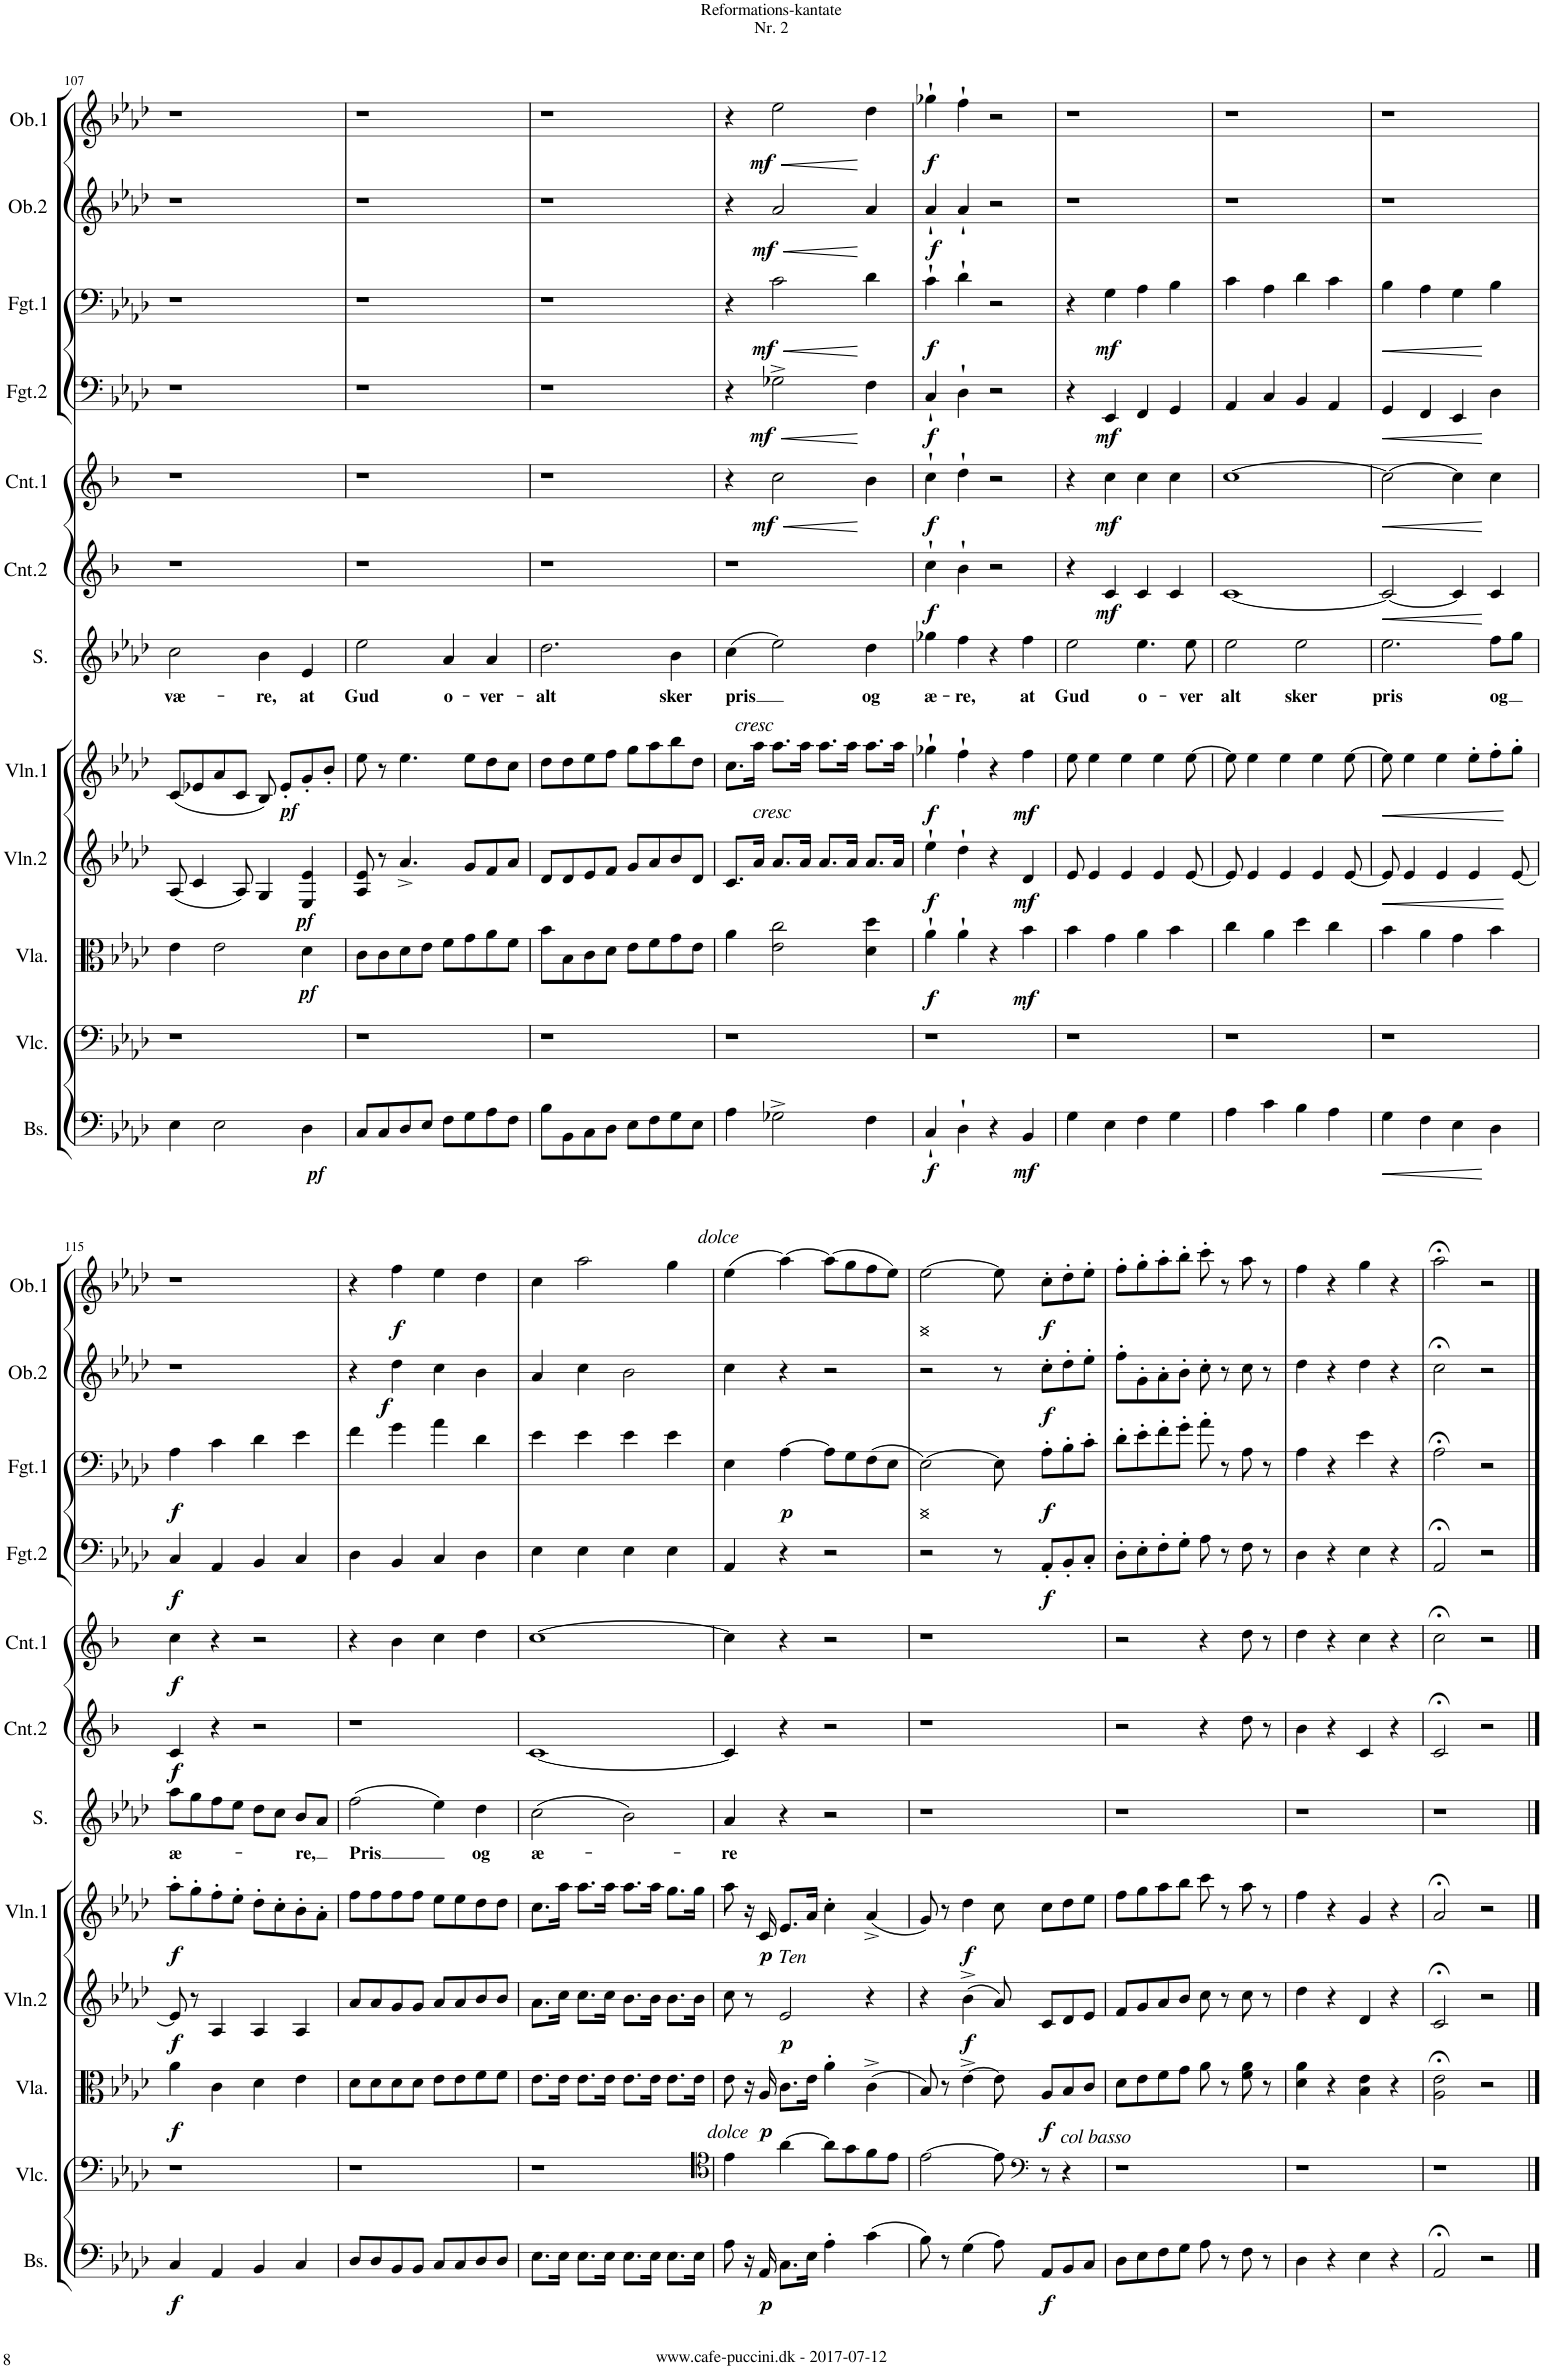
**kern	**dynam	**kern	**kern	**dynam	**kern	**dynam	**kern	**dynam	**kern	**kern	**dynam	**kern	**text	**kern	**dynam	**kern	**dynam	**kern	**dynam	**kern	**dynam	**kern	**dynam	**kern	**dynam
*part13	*part13	*part12	*part11	*part11	*part10	*part10	*part9	*part9	*part8	*part8	*part8	*part7	*part7	*part6	*part6	*part5	*part5	*part4	*part4	*part3	*part3	*part2	*part2	*part1	*part1
*staff14	*staff14	*staff13	*staff12	*staff12	*staff11	*staff11	*staff10	*staff10	*staff9	*staff8	*staff8/9	*staff7	*staff7	*staff6	*staff6	*staff5	*staff5	*staff4	*staff4	*staff3	*staff3	*staff2	*staff2	*staff1	*staff1
*I"Basso	*	*I"Violoncello	*I"Viola	*	*I"Violino 2	*	*I"Violino 1	*	*I"Piano	*	*	*I"Soprano	*	*I"Corno 2 (Eb)	*	*I"Corno 1 (Eb)	*	*I"Fagotto 2	*	*I"Fagotto 1	*	*I"Oboe 2	*	*I"Oboe 1	*
*I'Bs.	*	*I'Vlc.	*I'Vla.	*	*I'Vln.2	*	*I'Vln.1	*	*I'Pno.	*	*	*I'S.	*	*	*	*	*	*I'Fgt.2	*	*I'Fgt.1	*	*I'Ob.2	*	*I'Ob.1	*
!!LO:PB:g=z
*clefF4	*	*clefF4	*clefC3	*	*clefG2	*	*clefG2	*	*clefF4	*clefG2	*	*clefG2	*	*clefG2	*	*clefG2	*	*clefF4	*	*clefF4	*	*clefG2	*	*clefG2	*
*Trd7c12	*	*	*	*	*	*	*	*	*	*	*	*	*	*Trd-2c-3	*	*Trd-2c-3	*	*	*	*	*	*	*	*	*
*k[b-e-a-d-]	*	*k[b-e-a-d-]	*k[b-e-a-d-]	*	*k[b-e-a-d-]	*	*k[b-e-a-d-]	*	*k[b-e-a-d-]	*k[b-e-a-d-]	*	*k[b-e-a-d-]	*	*k[b-]	*	*k[b-]	*	*k[b-e-a-d-]	*	*k[b-e-a-d-]	*	*k[b-e-a-d-]	*	*k[b-e-a-d-]	*
*A-:	*	*A-:	*A-:	*	*A-:	*	*A-:	*	*A-:	*A-:	*	*A-:	*	*F:	*	*F:	*	*A-:	*	*A-:	*	*A-:	*	*A-:	*
*M4/4	*	*M4/4	*M4/4	*	*M4/4	*	*M4/4	*	*M4/4	*M4/4	*	*M4/4	*	*M4/4	*	*M4/4	*	*M4/4	*	*M4/4	*	*M4/4	*	*M4/4	*
*met(c)	*	*met(c)	*met(c)	*	*met(c)	*	*met(c)	*	*met(c)	*met(c)	*	*met(c)	*	*met(c)	*	*met(c)	*	*met(c)	*	*met(c)	*	*met(c)	*	*met(c)	*
=107	=107	=107	=107	=107	=107	=107	=107	=107	=107	=107	=107	=107	=107	=107	=107	=107	=107	=107	=107	=107	=107	=107	=107	=107	=107
*	*	*	*	*	*	*	*^	*	*	*^	*	*	*	*	*	*	*	*	*	*	*	*	*	*	*
!	!	!	!	!	!	!	!	!	!	!	!	!	!	!	!LO:LY:b	!	!	!	!	!	!	!	!	!	!	!	!
4E-\	.	1r	4e-\	.	(8A-/	.	(8c/L	2..ryy	.	4E-	8cL	8A-	.	2cc\	væ-	1r	.	1r	.	1r	.	1r	.	1r	.	1r	.
.	.	.	.	.	4c/	.	8e-X/	.	.	.	8e-X	4c	.	.	.	.	.	.	.	.	.	.	.	.	.	.	.
2E-\	.	.	2e-\	.	.	.	8a-/	.	.	2E-	8a-	.	.	.	.	.	.	.	.	.	.	.	.	.	.	.	.
.	.	.	.	.	8A-/)	.	8c/J	.	.	.	8cJ	8A-	.	.	.	.	.	.	.	.	.	.	.	.	.	.	.
!	!	!	!	!	!	!	!	!	!	!	!	!	!	!	!LO:LY:b	!	!	!	!	!	!	!	!	!	!	!	!
.	.	.	.	.	4G/	.	8B-/)	.	.	.	8B-L	4.G	.	4b-\	-re,	.	.	.	.	.	.	.	.	.	.	.	.
!	!	!	!	!	!	!	!LO:TX:b:Bi:t=pf	!	!	!	!	!	!	!	!	!	!	!	!	!	!	!	!	!	!	!	!
.	.	.	.	.	.	.	8e-'/L	.	.	.	8e-	.	.	.	.	.	.	.	.	.	.	.	.	.	.	.	.
!	!	!	!	!	!LO:TX:b:Bi:t=pf	!	!	!	!	!	!	!	!	!	!	!	!	!	!	!	!	!	!	!	!	!	!
!	!	!	!LO:TX:b:Bi:t=pf	!	!	!	!	!	!	!	!	!	!	!	!	!	!	!	!	!	!	!	!	!	!	!	!
!LO:TX:b:Bi:t=pf	!	!	!	!	!	!	!	!	!	!	!	!	!	!	!	!	!	!	!	!	!	!	!	!	!	!	!
!	!	!	!	!	!	!	!	!	!	!	!	!	!	!	!LO:LY:b	!	!	!	!	!	!	!	!	!	!	!	!
4D-\	.	.	4d-\	.	4E-/ 4e-/	.	8g'/	.	.	4D-	8g	.	.	4e-/	at	.	.	.	.	.	.	.	.	.	.	.	.
.	.	.	.	.	.	.	8b-'/J	8ryy	.	.	8b-J	8ryy	.	.	.	.	.	.	.	.	.	.	.	.	.	.	.
=108	=108	=108	=108	=108	=108	=108	=108	=108	=108	=108	=108	=108	=108	=108	=108	=108	=108	=108	=108	=108	=108	=108	=108	=108	=108	=108	=108
!	!	!	!	!	!	!	!	!	!	!	!	!	!	!	!LO:LY:b	!	!	!	!	!	!	!	!	!	!	!	!
*	*	*	*	*	*	*	*v	*v	*	*	*v	*v	*	*	*	*	*	*	*	*	*	*	*	*	*	*	*
8C/L	.	1r	8c\L	.	8A-/ 8e-/	.	8ee-\	.	8CCL	8ee-	.	2ee-\	Gud	1r	.	1r	.	1r	.	1r	.	1r	.	1r	.
8C/	.	.	8c\	.	8r	.	8r	.	8C	8r	.	.	.	.	.	.	.	.	.	.	.	.	.	.	.
8D-/	.	.	8d-\	.	4.a-^/	.	4.ee-\	.	8D-	4.a- 4.ee-	.	.	.	.	.	.	.	.	.	.	.	.	.	.	.
8E-/J	.	.	8e-\J	.	.	.	.	.	8E-J	.	.	.	.	.	.	.	.	.	.	.	.	.	.	.	.
!	!	!	!	!	!	!	!	!	!	!	!	!	!LO:LY:b	!	!	!	!	!	!	!	!	!	!	!	!
8F\L	.	.	8f\L	.	.	.	.	.	8FL	.	.	4a-/	o-	.	.	.	.	.	.	.	.	.	.	.	.
8G\	.	.	8g\	.	8g/L	.	8ee-\L	.	8G	8g 8ee-L	.	.	.	.	.	.	.	.	.	.	.	.	.	.	.
!	!	!	!	!	!	!	!	!	!	!	!	!	!LO:LY:b	!	!	!	!	!	!	!	!	!	!	!	!
8A-\	.	.	8a-\	.	8f/	.	8dd-\	.	8A-	8f 8dd-	.	4a-/	-ver-	.	.	.	.	.	.	.	.	.	.	.	.
8F\J	.	.	8f\J	.	8a-/J	.	8cc\J	.	8FJ	8a- 8ccJ	.	.	.	.	.	.	.	.	.	.	.	.	.	.	.
=109	=109	=109	=109	=109	=109	=109	=109	=109	=109	=109	=109	=109	=109	=109	=109	=109	=109	=109	=109	=109	=109	=109	=109	=109	=109
!	!	!	!	!	!	!	!	!	!	!	!	!	!LO:LY:b	!	!	!	!	!	!	!	!	!	!	!	!
8B-\L	.	1r	8b-\L	.	8d-/L	.	8dd-\L	.	8B-L	8d- 8dd-L	.	2.dd-\	-alt	1r	.	1r	.	1r	.	1r	.	1r	.	1r	.
8BB-\	.	.	8B-\	.	8d-/	.	8dd-\	.	8BB-	8d- 8dd-	.	.	.	.	.	.	.	.	.	.	.	.	.	.	.
8C\	.	.	8c\	.	8e-/	.	8ee-\	.	8C	8e- 8ee-	.	.	.	.	.	.	.	.	.	.	.	.	.	.	.
8D-\J	.	.	8d-\J	.	8f/J	.	8ff\J	.	8D-J	8f 8ffJ	.	.	.	.	.	.	.	.	.	.	.	.	.	.	.
8E-\L	.	.	8e-\L	.	8g/L	.	8gg\L	.	8E-L	8g 8ggL	.	.	.	.	.	.	.	.	.	.	.	.	.	.	.
8F\	.	.	8f\	.	8a-/	.	8aa-\	.	8F	8a- 8aa-	.	.	.	.	.	.	.	.	.	.	.	.	.	.	.
!	!	!	!	!	!	!	!	!	!	!	!	!	!LO:LY:b	!	!	!	!	!	!	!	!	!	!	!	!
8G\	.	.	8g\	.	8b-/	.	8bb-\	.	8G	8b- 8bb-	.	4b-\	sker	.	.	.	.	.	.	.	.	.	.	.	.
8E-\J	.	.	8e-\J	.	8d-/J	.	8dd-\J	.	8E-J	8d- 8dd-J	.	.	.	.	.	.	.	.	.	.	.	.	.	.	.
=110	=110	=110	=110	=110	=110	=110	=110	=110	=110	=110	=110	=110	=110	=110	=110	=110	=110	=110	=110	=110	=110	=110	=110	=110	=110
!	!	!	!	!	!	!	!	!	!	!	!	!	!LO:LY:b	!	!	!	!	!	!	!	!	!	!	!	!
4A-\	.	1r	4a-\	.	8.c/L	.	8.cc\L	.	4A-	8.c 8.ccL	.	(4cc\	pris	1r	.	4r	.	4r	.	4r	.	4r	.	4r	.
!	!	!	!	!	!	!	!	!	!	!LO:TX:a:i:t=cresc	!	!	!	!	!	!	!	!	!	!	!	!	!	!	!
!	!	!	!	!	!	!	!LO:TX:a:i:t=cresc	!	!	!	!	!	!	!	!	!	!	!	!	!	!	!	!	!	!
!	!	!	!	!	!LO:TX:a:i:t=cresc	!	!	!	!	!	!	!	!	!	!	!	!	!	!	!	!	!	!	!	!
.	.	.	.	.	16a-/Jk	.	16aa-\Jk	.	.	16a- 16aa-Jk	.	.	.	.	.	.	.	.	.	.	.	.	.	.	.
!	!	!	!	!	!	!	!	!	!	!	!	!	!	!	!	!	!LO:HP:b	!	!LO:HP:b	!	!LO:HP:b	!	!LO:HP:b	!	!LO:HP:b
!	!	!	!	!	!	!	!	!	!	!	!	!	!	!	!	!	!LO:DY:n=1:b	!	!LO:DY:n=1:b	!	!LO:DY:n=1:b	!	!LO:DY:n=1:b	!	!LO:DY:n=1:b
2G-X^\	.	.	2e-\ 2cc\	.	8.a-/L	.	8.aa-\L	.	2G-X 2A- 2cn	8.a- 8.aa-L	.	2ee-\)	.	.	.	2cc\	< mf	2G-X^\	< mf	2c\	< mf	2a-/	< mf	2ee-\	< mf
.	.	.	.	.	16a-/Jk	.	16aa-\Jk	.	.	16a- 16aa-Jk	.	.	.	.	.	.	.	.	.	.	.	.	.	.	.
.	.	.	.	.	8.a-/L	.	8.aa-\L	.	.	8.a- 8.aa-L	.	.	.	.	.	.	.	.	.	.	.	.	.	.	.
.	.	.	.	.	16a-/Jk	.	16aa-\Jk	.	.	16a- 16aa-Jk	.	.	.	.	.	.	.	.	.	.	.	.	.	.	.
!	!	!	!	!	!	!	!	!	!	!	!	!	!LO:LY:b	!	!	!	!	!	!	!	!	!	!	!	!
4F\	.	.	4d-\ 4dd-\	.	8.a-/L	.	8.aa-\L	.	4F 4A- 4d-	8.a- 8.aa-L	.	4dd-\	og	.	.	4b-\	[	4F\	[	4d-\	[	4a-/	[	4dd-\	[
.	.	.	.	.	16a-/Jk	.	16aa-\Jk	.	.	16a- 16aa-Jk	.	.	.	.	.	.	.	.	.	.	.	.	.	.	.
=111	=111	=111	=111	=111	=111	=111	=111	=111	=111	=111	=111	=111	=111	=111	=111	=111	=111	=111	=111	=111	=111	=111	=111	=111	=111
!	!LO:DY:b	!	!	!LO:DY:b	!	!LO:DY:b	!	!LO:DY:b	!	!	!LO:DY:b	!	!LO:LY:b	!	!LO:DY:b	!	!LO:DY:b	!	!LO:DY:b	!	!LO:DY:b	!	!LO:DY:b	!	!LO:DY:b
4C`/	f	1r	4a-`\	f	4ee-`\	f	4gg-X`\	f	4C 4c	4a- 4ee- 4gg-X	f	4gg-X\	æ-	4cc`\	f	4cc`\	f	4C`/	f	4c`\	f	4a-`/	f	4gg-X`\	f
!	!	!	!	!	!	!	!	!	!	!	!	!	!LO:LY:b	!	!	!	!	!	!	!	!	!	!	!	!
4D-`\	.	.	4a-`\	.	4dd-`\	.	4ff`\	.	4D- 4d-	4a- 4dd- 4ff	.	4ff\	-re,	4b-`\	.	4dd`\	.	4D-`\	.	4d-`\	.	4a-`/	.	4ff`\	.
4r	.	.	4r	.	4r	.	4r	.	4r	4r	.	4r	.	2r	.	2r	.	2r	.	2r	.	2r	.	2r	.
!	!LO:DY:b	!	!	!LO:DY:b	!	!LO:DY:b	!	!LO:DY:b	!	!	!LO:DY:b	!	!LO:LY:b	!	!	!	!	!	!	!	!	!	!	!	!
4BB-/	mf	.	4b-\	mf	4d-/	mf	4ff\	mf	4BB- 4B-	4dd- 4ff	mf	4ff\	at	.	.	.	.	.	.	.	.	.	.	.	.
=112	=112	=112	=112	=112	=112	=112	=112	=112	=112	=112	=112	=112	=112	=112	=112	=112	=112	=112	=112	=112	=112	=112	=112	=112	=112
!	!	!	!	!	!	!	!	!	!	!	!	!	!LO:LY:b	!	!	!	!	!	!	!	!	!	!	!	!
4G\	.	1r	4b-\	.	8e-/	.	8ee-\	.	4G 4B-	8e- 8ee-	.	2ee-\	Gud	4r	.	4r	.	4r	.	4r	.	1r	.	1r	.
.	.	.	.	.	4e-/	.	4ee-\	.	.	4e- 4ee-	.	.	.	.	.	.	.	.	.	.	.	.	.	.	.
!	!	!	!	!	!	!	!	!	!	!	!	!	!	!	!LO:DY:b	!	!LO:DY:b	!	!LO:DY:b	!	!LO:DY:b	!	!	!	!
4E-\	.	.	4g\	.	.	.	.	.	4E- 4G	.	.	.	.	4c/	mf	4cc\	mf	4EE-/	mf	4G\	mf	.	.	.	.
.	.	.	.	.	4e-/	.	4ee-\	.	.	4e- 4ee-	.	.	.	.	.	.	.	.	.	.	.	.	.	.	.
!	!	!	!	!	!	!	!	!	!	!	!	!	!LO:LY:b	!	!	!	!	!	!	!	!	!	!	!	!
4F\	.	.	4a-\	.	.	.	.	.	4F 4A-	.	.	4.ee-\	o-	4c/	.	4cc\	.	4FF/	.	4A-\	.	.	.	.	.
.	.	.	.	.	4e-/	.	4ee-\	.	.	4e- 4ee-	.	.	.	.	.	.	.	.	.	.	.	.	.	.	.
4G\	.	.	4b-\	.	.	.	.	.	4G 4B-	.	.	.	.	4c/	.	4cc\	.	4GG/	.	4B-\	.	.	.	.	.
!	!	!	!	!	!	!	!	!	!	!	!	!	!LO:LY:b	!	!	!	!	!	!	!	!	!	!	!	!
.	.	.	.	.	[8e-/	.	[8ee-\	.	.	[8e- [8ee-	.	8ee-\	-ver	.	.	.	.	.	.	.	.	.	.	.	.
=113	=113	=113	=113	=113	=113	=113	=113	=113	=113	=113	=113	=113	=113	=113	=113	=113	=113	=113	=113	=113	=113	=113	=113	=113	=113
!	!	!	!	!	!	!	!	!	!	!LO:TX:a:i:t=cresc	!	!	!	!	!	!	!	!	!	!	!	!	!	!	!
!	!	!	!	!	!	!	!	!	!	!	!	!	!LO:LY:b	!	!	!	!	!	!	!	!	!	!	!	!
4A-\	.	1r	4cc\	.	8e-/]	.	8ee-\]	.	4A- 4c	8e-] 8ee-]L	.	2ee-\	alt	[1c	.	[1cc	.	4AA-/	.	4c\	.	1r	.	1r	.
.	.	.	.	.	4e-/	.	4ee-\	.	.	8ee-	.	.	.	.	.	.	.	.	.	.	.	.	.	.	.
4c\	.	.	4a-\	.	.	.	.	.	4c	8a-	.	.	.	.	.	.	.	4C/	.	4A-\	.	.	.	.	.
.	.	.	.	.	4e-/	.	4ee-\	.	.	8ee-J	.	.	.	.	.	.	.	.	.	.	.	.	.	.	.
!	!	!	!	!	!	!	!	!	!	!	!	!	!LO:LY:b	!	!	!	!	!	!	!	!	!	!	!	!
4B-\	.	.	4dd-\	.	.	.	.	.	4B-	8dd-L	.	2ee-\	sker	.	.	.	.	4BB-/	.	4d-\	.	.	.	.	.
.	.	.	.	.	4e-/	.	4ee-\	.	.	8ee-	.	.	.	.	.	.	.	.	.	.	.	.	.	.	.
4A-\	.	.	4cc\	.	.	.	.	.	4A-	8cc	.	.	.	.	.	.	.	4AA-/	.	4c\	.	.	.	.	.
.	.	.	.	.	[8e-/	.	[8ee-\	.	.	8ee-J	.	.	.	.	.	.	.	.	.	.	.	.	.	.	.
=114	=114	=114	=114	=114	=114	=114	=114	=114	=114	=114	=114	=114	=114	=114	=114	=114	=114	=114	=114	=114	=114	=114	=114	=114	=114
!	!LO:HP:b	!	!	!	!	!LO:HP:b	!	!LO:HP:b	!	!	!	!	!LO:LY:b	!	!LO:HP:b	!	!LO:HP:b	!	!LO:HP:b	!	!LO:HP:b	!	!	!	!
*	*	*	*	*	*	*	*	*	*^	*	*	*	*	*	*	*	*	*	*	*	*	*	*	*	*
4G\	<	1r	4b-\	.	8e-/]	<	8ee-\]	<	4e-	4G	8b-L	.	2.ee-\	pris	2c/_	<	2cc\_	<	4GG/	<	4B-\	<	1r	.	1r	.
.	.	.	.	.	4e-/	.	4ee-\	.	.	.	8ee-	.	.	.	.	.	.	.	.	.	.	.	.	.	.	.
4F\	.	.	4a-\	.	.	.	.	.	2e-	4F	8a-	.	.	.	.	.	.	.	4FF/	.	4A-\	.	.	.	.	.
.	.	.	.	.	4e-/	.	4ee-\	.	.	.	8ee-J	.	.	.	.	.	.	.	.	.	.	.	.	.	.	.
4E-\	.	.	4g\	.	.	.	.	.	.	4E-	8gL	.	.	.	4c/]	.	4cc\]	.	4EE-/	.	4G\	.	.	.	.	.
.	.	.	.	.	4e-/	.	8ee-'\L	.	.	.	8ee-	.	.	.	.	.	.	.	.	.	.	.	.	.	.	.
!	!	!	!	!	!	!	!	!	!	!	!	!	!	!LO:LY:b	!	!	!	!	!	!	!	!	!	!	!	!
4D-\	[	.	4b-\	.	.	.	8ff'\	.	4e-	4d-	8ff	.	8ff\L	og	4c/	[	4cc\	[	4D-\	[	4B-\	[	.	.	.	.
.	.	.	.	.	[8e-/	[	8gg'\J	[	.	.	8ggJ	.	8gg\J	.	.	.	.	.	.	.	.	.	.	.	.	.
*	*	*	*	*	*	*	*	*	*v	*v	*	*	*	*	*	*	*	*	*	*	*	*	*	*	*	*
!!LO:LB:g=z
=115	=115	=115	=115	=115	=115	=115	=115	=115	=115	=115	=115	=115	=115	=115	=115	=115	=115	=115	=115	=115	=115	=115	=115	=115	=115
!	!LO:DY:b	!	!	!LO:DY:b	!	!LO:DY:b	!	!LO:DY:b	!	!	!	!	!LO:LY:b	!	!LO:DY:b	!	!LO:DY:b	!	!LO:DY:b	!	!LO:DY:b	!	!	!	!
4C/	f	1r	4a-\	f	8e-/]	f	8aa-'\L	f	4c 4e-	8aa-L	.	8aa-\L	æ-	4c/	f	4cc\	f	4C/	f	4A-\	f	1r	.	1r	.
.	.	.	.	.	8r	.	8gg'\	.	.	8gg	.	8gg\	.	.	.	.	.	.	.	.	.	.	.	.	.
4AA-/	.	.	4c\	.	4A-/	.	8ff'\	.	4A- 4c	8ff	.	8ff\	.	4r	.	4r	.	4AA-/	.	4c\	.	.	.	.	.
.	.	.	.	.	.	.	8ee-'\J	.	.	8ee-J	.	8ee-\J	.	.	.	.	.	.	.	.	.	.	.	.	.
4BB-/	.	.	4d-\	.	4A-/	.	8dd-'\L	.	4B- 4d-	8dd-L	.	8dd-\L	.	2r	.	2r	.	4BB-/	.	4d-\	.	.	.	.	.
.	.	.	.	.	.	.	8cc'\	.	.	8cc	.	8cc\J	.	.	.	.	.	.	.	.	.	.	.	.	.
!	!	!	!	!	!	!	!	!	!	!	!	!	!LO:LY:b	!	!	!	!	!	!	!	!	!	!	!	!
4C/	.	.	4e-\	.	4A-/	.	8b-'\	.	4c 4e-	8b-	.	8b-/L	-re,	.	.	.	.	4C/	.	4e-\	.	.	.	.	.
.	.	.	.	.	.	.	8a-'\J	.	.	8a-J	.	8a-/J	.	.	.	.	.	.	.	.	.	.	.	.	.
=116	=116	=116	=116	=116	=116	=116	=116	=116	=116	=116	=116	=116	=116	=116	=116	=116	=116	=116	=116	=116	=116	=116	=116	=116	=116
!	!	!	!	!	!	!	!	!	!	!	!	!	!LO:LY:b	!	!	!	!	!	!	!	!	!	!	!	!
8D-/L	.	1r	8d-\L	.	8a-/L	.	8ff\L	.	8d- 8fL	8a- 8ffL	.	(2ff\	Pris	1r	.	4r	.	4D-\	.	4f\	.	4r	.	4r	.
8D-/	.	.	8d-\	.	8a-/	.	8ff\	.	8d- 8f	8a- 8ff	.	.	.	.	.	.	.	.	.	.	.	.	.	.	.
!	!	!	!	!	!	!	!	!	!	!	!	!	!	!	!	!	!	!	!	!	!	!	!LO:DY:b	!	!LO:DY:b
8BB-/	.	.	8d-\	.	8g/	.	8ff\	.	8B- 8d-	8g 8ff	.	.	.	.	.	4b-\	.	4BB-/	.	4g\	.	4dd-\	f	4ff\	f
8BB-/J	.	.	8d-\J	.	8g/J	.	8ff\J	.	8B- 8d-J	8g 8ffJ	.	.	.	.	.	.	.	.	.	.	.	.	.	.	.
8C/L	.	.	8e-\L	.	8a-/L	.	8ee-\L	.	8c 8e-L	8a- 8ee-L	.	4ee-\)	.	.	.	4cc\	.	4C/	.	4a-\	.	4cc\	.	4ee-\	.
8C/	.	.	8e-\	.	8a-/	.	8ee-\	.	8c 8e-	8a- 8ee-	.	.	.	.	.	.	.	.	.	.	.	.	.	.	.
!	!	!	!	!	!	!	!	!	!	!	!	!	!LO:LY:b	!	!	!	!	!	!	!	!	!	!	!	!
8D-/	.	.	8f\	.	8b-/	.	8dd-\	.	8d- 8f	8b- 8dd-	.	4dd-\	og	.	.	4dd\	.	4D-\	.	4d-\	.	4b-\	.	4dd-\	.
8D-/J	.	.	8f\J	.	8b-/J	.	8dd-\J	.	8d- 8fJ	8b- 8dd-J	.	.	.	.	.	.	.	.	.	.	.	.	.	.	.
=117	=117	=117	=117	=117	=117	=117	=117	=117	=117	=117	=117	=117	=117	=117	=117	=117	=117	=117	=117	=117	=117	=117	=117	=117	=117
!	!	!	!	!	!	!	!	!	!	!	!	!	!LO:LY:b	!	!	!	!	!	!	!	!	!	!	!	!
8.E-\L	.	1r	8.e-\L	.	8.a-\L	.	8.cc\L	.	8.E- 8.e-L	8.a- 8.ccL	.	(2cc\	æ-	[1c	.	[1cc	.	4E-\	.	4e-\	.	4a-/	.	4cc\	.
16E-\Jk	.	.	16e-\Jk	.	16cc\Jk	.	16aa-\Jk	.	16E- 16e-Jk	16a- 16aa-Jk	.	.	.	.	.	.	.	.	.	.	.	.	.	.	.
8.E-\L	.	.	8.e-\L	.	8.cc\L	.	8.aa-\L	.	8.E- 8.e-L	8.a- 8.aa-L	.	.	.	.	.	.	.	4E-\	.	4e-\	.	4cc\	.	2aa-\	.
16E-\Jk	.	.	16e-\Jk	.	16cc\Jk	.	16aa-\Jk	.	16E- 16e-Jk	16a- 16aa-Jk	.	.	.	.	.	.	.	.	.	.	.	.	.	.	.
8.E-\L	.	.	8.e-\L	.	8.b-\L	.	8.aa-\L	.	8.E- 8.e-L	8.g 8.aa-L	.	2b-\)	.	.	.	.	.	4E-\	.	4e-\	.	2b-\	.	.	.
16E-\Jk	.	.	16e-\Jk	.	16b-\Jk	.	16aa-\Jk	.	16E- 16e-Jk	16g 16aa-Jk	.	.	.	.	.	.	.	.	.	.	.	.	.	.	.
8.E-\L	.	.	8.e-\L	.	8.b-\L	.	8.gg\L	.	8.E- 8.e-L	8.g 8.ggL	.	.	.	.	.	.	.	4E-\	.	4e-\	.	.	.	4gg\	.
16E-\Jk	.	.	16e-\Jk	.	16b-\Jk	.	16gg\Jk	.	16E- 16e-Jk	16g 16ggJk	.	.	.	.	.	.	.	.	.	.	.	.	.	.	.
=118	=118	=118	=118	=118	=118	=118	=118	=118	=118	=118	=118	=118	=118	=118	=118	=118	=118	=118	=118	=118	=118	=118	=118	=118	=118
*	*	*clefC4	*	*	*	*	*	*	*	*	*	*	*	*	*	*	*	*	*	*	*	*	*	*	*
*	*	*	*	*	*	*	*	*	*	*^	*	*	*	*	*	*	*	*	*	*	*	*	*	*	*
!	!	!	!	!	!	!	!	!	!	!	!	!	!	!	!	!	!	!	!	!	!	!	!	!	!LO:TX:a:i:t=dolce	!
!	!	!	!	!	!	!	!	!	!	!LO:TX:a:i:t=dolce	!	!	!	!	!	!	!	!	!	!	!	!	!	!	!	!
!	!	!LO:TX:a:i:t=dolce	!	!	!	!	!	!	!	!	!	!	!	!	!	!	!	!	!	!	!	!	!	!	!	!
!	!	!	!	!	!	!	!	!	!	!	!	!	!	!LO:LY:b	!	!	!	!	!	!	!	!	!	!	!	!
8A-\	.	4e-\	8e-\	.	8cc\	.	8aa-\	.	8.A-L	4ee-	[2a- 2cc [2cc	.	4a-/	-re	4c/]	.	4cc\]	.	4AA-/	.	4E-\	.	4cc\	.	(4ee-\	.
16r	.	.	16r	.	8r	.	16r	.	.	.	.	.	.	.	.	.	.	.	.	.	.	.	.	.	.	.
!	!LO:DY:b	!	!	!LO:DY:b	!	!	!	!LO:DY:b	!	!	!	!	!	!	!	!	!	!	!	!	!	!	!	!	!	!
16AA-/	p	.	16A-/	p	.	.	16c/	p	16AA-Jk	.	.	.	.	.	.	.	.	.	.	.	.	.	.	.	.	.
!	!	!	!	!	!LO:TX:a:i:t=Ten	!	!	!	!	!	!	!	!	!	!	!	!	!	!	!	!	!	!	!	!	!
!	!	!	!	!	!	!LO:DY:b	!	!	!	!	!	!	!	!	!	!	!	!	!	!	!	!LO:DY:b	!	!	!	!
8.C\L	.	[4a-\	8.c\L	.	2e-/	p	8.e-/L	.	8.CL	4aa-	.	.	4r	.	4r	.	4r	.	4r	.	[4A-\	p	4r	.	[4aa-\)	.
16E-\Jk	.	.	16e-\Jk	.	.	.	16a-/Jk	.	16E-Jk	.	.	.	.	.	.	.	.	.	.	.	.	.	.	.	.	.
4A-'\	.	8a-\L]	4a-'\	.	.	.	4cc'\	.	4A-	8aa-L	8a-] 8cc]	.	2r	.	2r	.	2r	.	2r	.	8A-\L]	.	2r	.	(8aa-\L]	.
.	.	8g\	.	.	.	.	.	.	.	8gg	8r	.	.	.	.	.	.	.	.	.	8G\	.	.	.	8gg\	.
(4c\	.	8f\	(4c^\	.	4r	.	(4a-^/	.	4c	8ff	4a-	.	.	.	.	.	.	.	.	.	(8F\	.	.	.	8ff\	.
.	.	8e-\J	.	.	.	.	.	.	.	8ee-J	.	.	.	.	.	.	.	.	.	.	8E-\J	.	.	.	8ee-\J)	.
*	*	*	*	*	*	*	*	*	*	*v	*v	*	*	*	*	*	*	*	*	*	*	*	*	*	*	*
=119	=119	=119	=119	=119	=119	=119	=119	=119	=119	=119	=119	=119	=119	=119	=119	=119	=119	=119	=119	=119	=119	=119	=119	=119	=119
!	!	!	!	!	!	!	!	!	!	!	!	!	!	!	!	!	!	!	!	!	!LO:HP:b	!	!	!	!
!	!	!	!	!	!	!	!	!	!	!	!	!	!	!	!	!	!	!	!	!	!LO:HP:n=1:b	!	!	!	!LO:HP:b
!	!	!	!	!	!	!	!	!	!	!	!	!	!	!	!	!	!	!	!	!	!	!	!	!	!LO:HP:n=1:b
8B-\)	.	[2e-\	8B-/)	.	4r	.	8g/)	.	8B-	8g [8ee-L	.	1r	.	1r	.	1r	.	2r	.	[2E-\)	> <	2r	.	[2ee-\	> <
8r	.	.	8r	.	.	.	8r	.	8r	8ee-J_	.	.	.	.	.	.	.	.	.	.	.	.	.	.	.
!	!	!	!	!	!	!LO:DY:b	!	!LO:DY:b	!	!	!LO:DY:b	!	!	!	!	!	!	!	!	!	!	!	!	!	!
(4G\	.	.	[4e-^\	.	(4b-^\	f	4dd-\	f	4G	4dd- 4ee-]	f	.	.	.	.	.	.	.	.	.	.	.	.	.	.
8A-\)	.	8e-\]	8e-\]	.	8a-/)	.	8cc\	.	8A-L	8cc 8ee-L	.	.	.	.	.	.	.	8r	.	8E-\]	]	8r	.	8ee-\]	]
*	*	*clefF4	*	*	*	*	*	*	*	*	*	*	*	*	*	*	*	*	*	*	*	*	*	*	*
!	!	!LO:TX:a:i:t=col basso	!	!	!	!	!	!	!	!	!	!	!	!	!	!	!	!	!	!	!	!	!	!	!
!	!LO:DY:b	!	!	!LO:DY:b	!	!	!	!	!	!	!	!	!	!	!	!	!	!	!LO:DY:b	!	!LO:DY:n=1:b	!	!LO:DY:b	!	!LO:DY:n=1:b
8AA-/L	f	8r	8A-/L	f	8c/L	.	8cc\L	.	8AA-	8c 8cc	.	.	.	.	.	.	.	8AA-'/L	f	8A-'\L	[ f	8cc'\L	f	8cc'\L	[ f
8BB-/	.	4r	8B-/	.	8d-/	.	8dd-\	.	8BB-	8d- 8dd-	.	.	.	.	.	.	.	8BB-'/	.	8B-'\	.	8dd-'\	.	8dd-'\	.
8C/J	.	.	8c/J	.	8e-/J	.	8ee-\J	.	8CJ	8e- 8ee-J	.	.	.	.	.	.	.	8C'/J	.	8c'\J	.	8ee-'\J	.	8ee-'\J	.
=120	=120	=120	=120	=120	=120	=120	=120	=120	=120	=120	=120	=120	=120	=120	=120	=120	=120	=120	=120	=120	=120	=120	=120	=120	=120
8D-\L	.	1r	8d-\L	.	8f/L	.	8ff\L	.	8D-L	8f 8ffL	.	1r	.	2r	.	2r	.	8D-'\L	.	8d-'\L	.	8ff'\L	.	8ff'\L	.
8E-\	.	.	8e-\	.	8g/	.	8gg\	.	8E-	8g 8gg	.	.	.	.	.	.	.	8E-'\	.	8e-'\	.	8g'\	.	8gg'\	.
8F\	.	.	8f\	.	8a-/	.	8aa-\	.	8F	8a- 8aa-	.	.	.	.	.	.	.	8F'\	.	8f'\	.	8a-'\	.	8aa-'\	.
8G\J	.	.	8g\J	.	8b-/J	.	8bb-\J	.	8GJ	8b- 8bb-J	.	.	.	.	.	.	.	8G'\J	.	8g'\J	.	8b-'\J	.	8bb-'\J	.
8A-\	.	.	8a-\	.	8cc\	.	8ccc\	.	8A-	8cc 8ccc	.	.	.	4r	.	4r	.	8A-\	.	8a-'\	.	8cc'\	.	8ccc'\	.
8r	.	.	8r	.	8r	.	8r	.	8r	8r	.	.	.	.	.	.	.	8r	.	8r	.	8r	.	8r	.
8F\	.	.	8f\ 8a-\	.	8cc\	.	8aa-\	.	8F	8a- 8cc 8aa-	.	.	.	8dd\	.	8dd\	.	8F\	.	8A-\	.	8cc\	.	8aa-\	.
8r	.	.	8r	.	8r	.	8r	.	8r	8r	.	.	.	8r	.	8r	.	8r	.	8r	.	8r	.	8r	.
=121	=121	=121	=121	=121	=121	=121	=121	=121	=121	=121	=121	=121	=121	=121	=121	=121	=121	=121	=121	=121	=121	=121	=121	=121	=121
4D-\	.	1r	4d-\ 4a-\	.	4dd-\	.	4ff\	.	4D-	4a- 4dd- 4ff	.	1r	.	4b-\	.	4dd\	.	4D-\	.	4A-\	.	4dd-\	.	4ff\	.
4r	.	.	4r	.	4r	.	4r	.	4r	4r	.	.	.	4r	.	4r	.	4r	.	4r	.	4r	.	4r	.
4E-\	.	.	4B-\ 4e-\	.	4d-/	.	4g/	.	4E- 4B-	4d- 4e- 4g	.	.	.	4c/	.	4cc\	.	4E-\	.	4e-\	.	4dd-\	.	4gg\	.
4r	.	.	4r	.	4r	.	4r	.	4r	4r	.	.	.	4r	.	4r	.	4r	.	4r	.	4r	.	4r	.
=122	=122	=122	=122	=122	=122	=122	=122	=122	=122	=122	=122	=122	=122	=122	=122	=122	=122	=122	=122	=122	=122	=122	=122	=122	=122
2AA-;</	.	1r	2A-\;< 2e-\;<	.	2c;</	.	2a-;</	.	2AA-;< 2A-;<	2c;< 2e-;< 2a-;<	.	1r	.	2c;</	.	2cc;<\	.	2AA-;</	.	2A-;<\	.	2cc;<\	.	2aa-;<\	.
2r	.	.	2r	.	2r	.	2r	.	2r	2r	.	.	.	2r	.	2r	.	2r	.	2r	.	2r	.	2r	.
==	==	==	==	==	==	==	==	==	==	==	==	==	==	==	==	==	==	==	==	==	==	==	==	==	==
*-	*-	*-	*-	*-	*-	*-	*-	*-	*-	*-	*-	*-	*-	*-	*-	*-	*-	*-	*-	*-	*-	*-	*-	*-	*-
